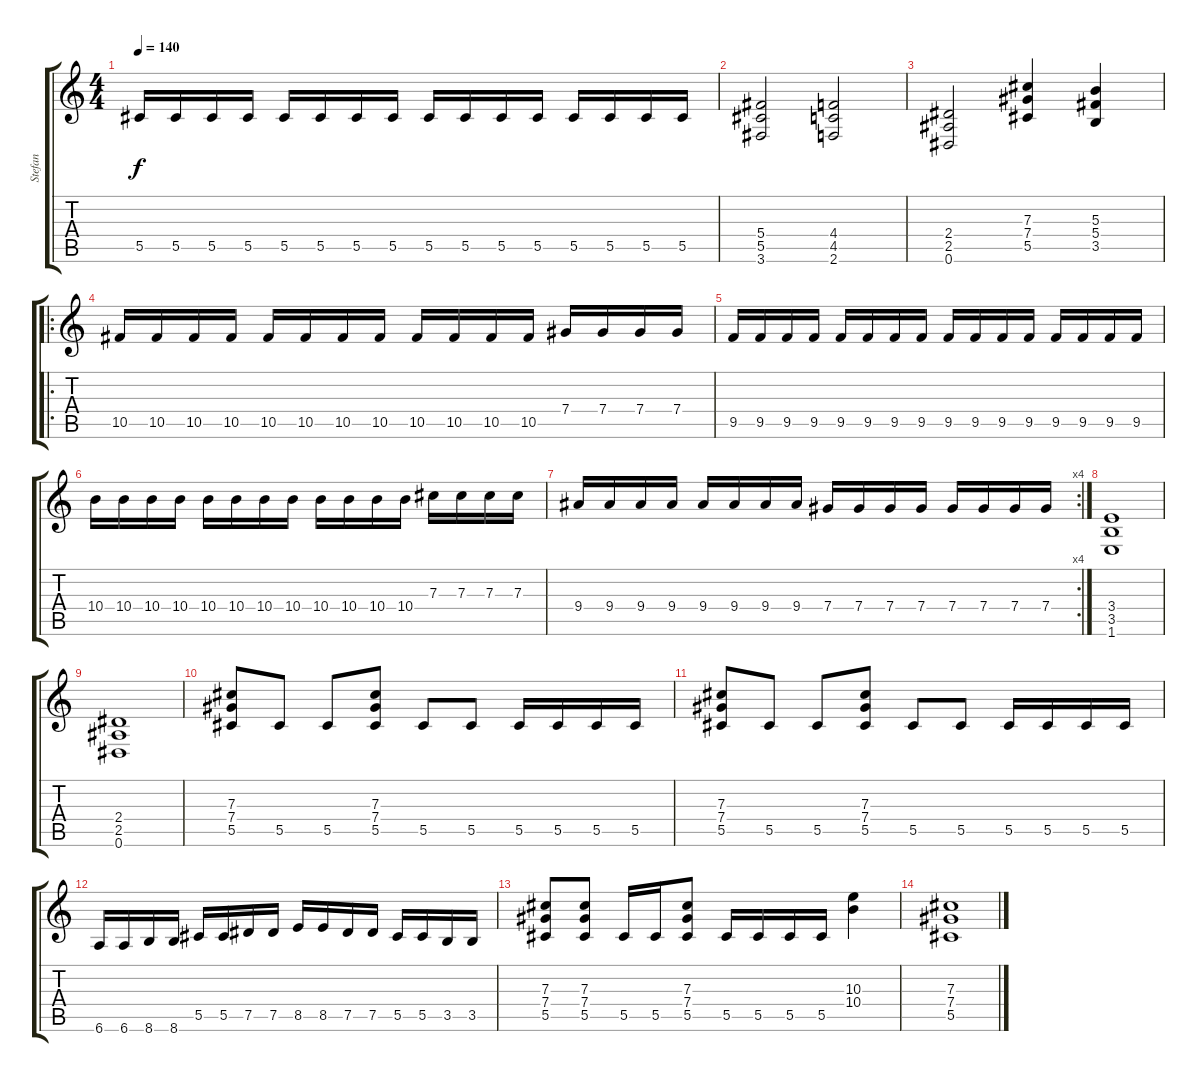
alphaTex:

\track ("Stefan" "Stefan") {instrument distortionguitar}
\staff {score tabs}
\tuning (Eb4 Bb3 Gb3 Db3 Ab2 Eb2) {hide}
\ts (4 4)
\tempo 140
\clef g2
\ks c
5.5.16{dy f} 5.5.16 5.5.16 5.5.16 5.5.16 5.5.16 5.5.16 5.5.16 5.5.16 5.5.16 5.5.16 5.5.16 5.5.16 5.5.16 5.5.16 5.5.16 |
(5.4 5.5 3.6).2 (4.4 4.5 2.6).2 |
(2.4 2.5 0.6).2 (7.3 7.4 5.5).4 (5.3 5.4 3.5).4 |
\ro
10.5.16 10.5.16 10.5.16 10.5.16 10.5.16 10.5.16 10.5.16 10.5.16 10.5.16 10.5.16 10.5.16 10.5.16 7.4.16 7.4.16 7.4.16 7.4.16 |
9.5.16 9.5.16 9.5.16 9.5.16 9.5.16 9.5.16 9.5.16 9.5.16 9.5.16 9.5.16 9.5.16 9.5.16 9.5.16 9.5.16 9.5.16 9.5.16 |
10.4.16 10.4.16 10.4.16 10.4.16 10.4.16 10.4.16 10.4.16 10.4.16 10.4.16 10.4.16 10.4.16 10.4.16 7.3.16 7.3.16 7.3.16 7.3.16 |
\rc 4
9.4.16 9.4.16 9.4.16 9.4.16 9.4.16 9.4.16 9.4.16 9.4.16 7.4.16 7.4.16 7.4.16 7.4.16 7.4.16 7.4.16 7.4.16 7.4.16 |
(3.4 3.5 1.6).1 |
(2.4 2.5 0.6).1 |
(7.3 7.4 5.5).8 5.5.8 5.5.8 (7.3 7.4 5.5).8 5.5.8 5.5.8 5.5.16 5.5.16 5.5.16 5.5.16 |
(7.3 7.4 5.5).8 5.5.8 5.5.8 (7.3 7.4 5.5).8 5.5.8 5.5.8 5.5.16 5.5.16 5.5.16 5.5.16 |
6.6.16 6.6.16 8.6.16 8.6.16 5.5.16 5.5.16 7.5.16 7.5.16 8.5.16 8.5.16 7.5.16 7.5.16 5.5.16 5.5.16 3.5.16 3.5.16 |
(7.3 7.4 5.5).8 (7.3 7.4 5.5).8 5.5.16 5.5.16 (7.3 7.4 5.5).8 5.5.16 5.5.16 5.5.16 5.5.16 (10.3 10.4).4 |
(7.3 7.4 5.5).1
